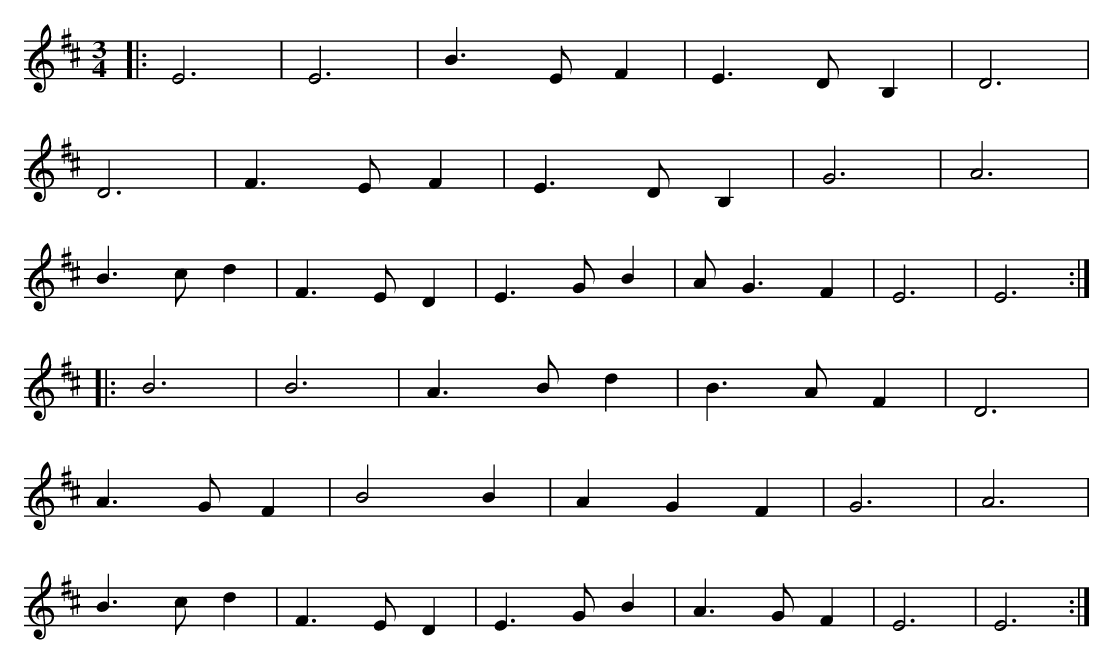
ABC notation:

X:1
M:3/4
K:Edor
|: E6|E6|B3 E F2|E3 D B,2| D6|
D6|F3 E F2|E3 D B,2| G6|A6|
 B3 c d2| F3 E D2| E3 G B2| A G3 F2| E6 | E6:|
|: B6|B6| A3 B d2|B3 A F2| D6|
A3 G F2| B4 B2| A2 G2 F2| G6| A6|
 B3 c d2| F3 E D2| E3 G B2| A3 G F2| E6| E6:|
